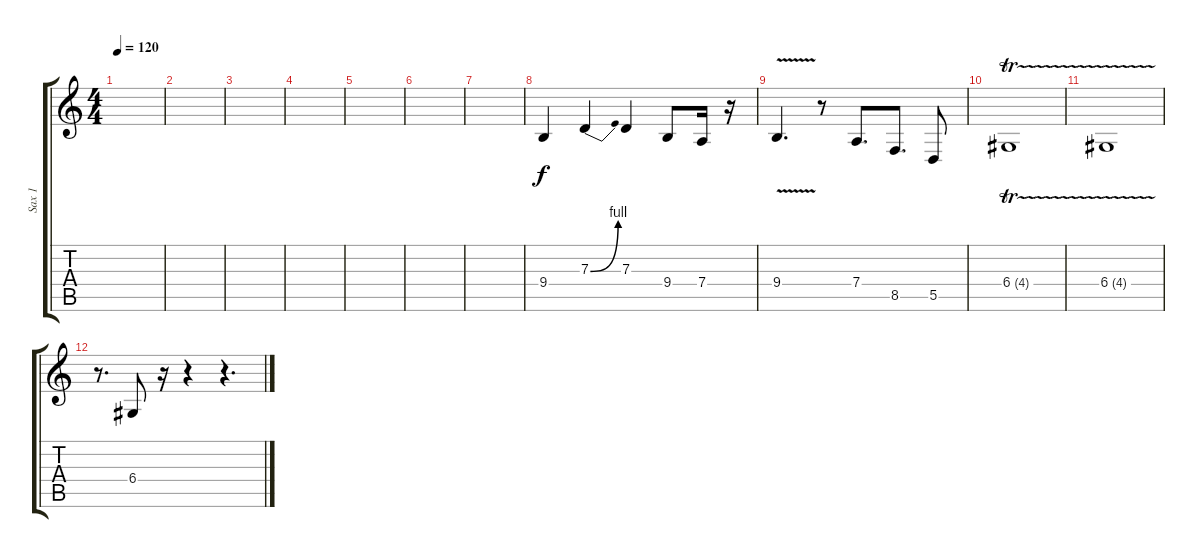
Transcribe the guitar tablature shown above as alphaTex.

\track ("Sax 1" "Sax 1") {instrument altosax}
\staff {score tabs}
\tuning (E4 B3 G3 D3 A2 E2) {hide}
\ts (4 4)
\tempo 120
\clef g2
\ks c
|
|
|
|
|
|
|
9.4.4 7.3{be (bend 0 0 60 4)}.4 7.3.4 9.4.8 7.4.16 r.16 |
9.4{v}.4{d} r.8 7.4.8{d} 8.5.8{d} 5.5.8 |
6.4{tr (4 32)}.1 |
6.4{tr (4 32)}.1 |
r.8{d} 6.4.8 r.16 r.4 r.4{d}
